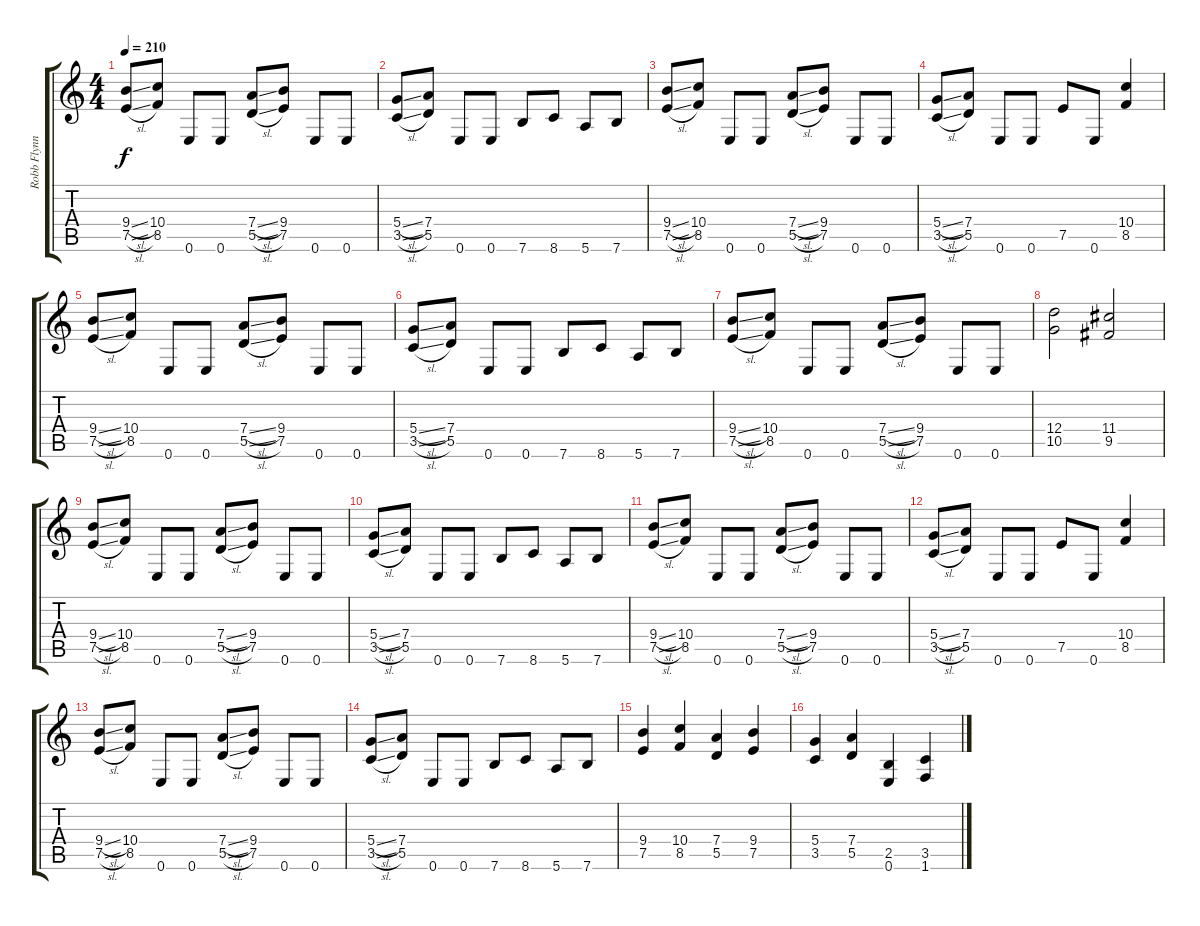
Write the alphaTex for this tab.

\track ("Robb Flynn" "Robb Flynn") {instrument distortionguitar}
\staff {score tabs}
\tuning (E4 B3 G3 D3 A2 E2) {hide}
\ts (4 4)
\tempo 210
\clef g2
\ks c
(9.4{sl} 7.5{sl}).8{dy f} (10.4 8.5).8 0.6.8 0.6.8 (7.4{sl} 5.5{sl}).8 (9.4 7.5).8 0.6.8 0.6.8 |
(5.4{sl} 3.5{sl}).8 (7.4 5.5).8 0.6.8 0.6.8 7.6.8 8.6.8 5.6.8 7.6.8 |
(9.4{sl} 7.5{sl}).8 (10.4 8.5).8 0.6.8 0.6.8 (7.4{sl} 5.5{sl}).8 (9.4 7.5).8 0.6.8 0.6.8 |
(5.4{sl} 3.5{sl}).8 (7.4 5.5).8 0.6.8 0.6.8 7.5.8 0.6.8 (10.4 8.5).4 |
(9.4{sl} 7.5{sl}).8 (10.4 8.5).8 0.6.8 0.6.8 (7.4{sl} 5.5{sl}).8 (9.4 7.5).8 0.6.8 0.6.8 |
(5.4{sl} 3.5{sl}).8 (7.4 5.5).8 0.6.8 0.6.8 7.6.8 8.6.8 5.6.8 7.6.8 |
(9.4{sl} 7.5{sl}).8 (10.4 8.5).8 0.6.8 0.6.8 (7.4{sl} 5.5{sl}).8 (9.4 7.5).8 0.6.8 0.6.8 |
(12.4 10.5).2 (11.4 9.5).2 |
(9.4{sl} 7.5{sl}).8 (10.4 8.5).8 0.6.8 0.6.8 (7.4{sl} 5.5{sl}).8 (9.4 7.5).8 0.6.8 0.6.8 |
(5.4{sl} 3.5{sl}).8 (7.4 5.5).8 0.6.8 0.6.8 7.6.8 8.6.8 5.6.8 7.6.8 |
(9.4{sl} 7.5{sl}).8 (10.4 8.5).8 0.6.8 0.6.8 (7.4{sl} 5.5{sl}).8 (9.4 7.5).8 0.6.8 0.6.8 |
(5.4{sl} 3.5{sl}).8 (7.4 5.5).8 0.6.8 0.6.8 7.5.8 0.6.8 (10.4 8.5).4 |
(9.4{sl} 7.5{sl}).8 (10.4 8.5).8 0.6.8 0.6.8 (7.4{sl} 5.5{sl}).8 (9.4 7.5).8 0.6.8 0.6.8 |
(5.4{sl} 3.5{sl}).8 (7.4 5.5).8 0.6.8 0.6.8 7.6.8 8.6.8 5.6.8 7.6.8 |
(9.4 7.5).4 (10.4 8.5).4 (7.4 5.5).4 (9.4 7.5).4 |
(5.4 3.5).4 (7.4 5.5).4 (2.5 0.6).4 (3.5 1.6).4
